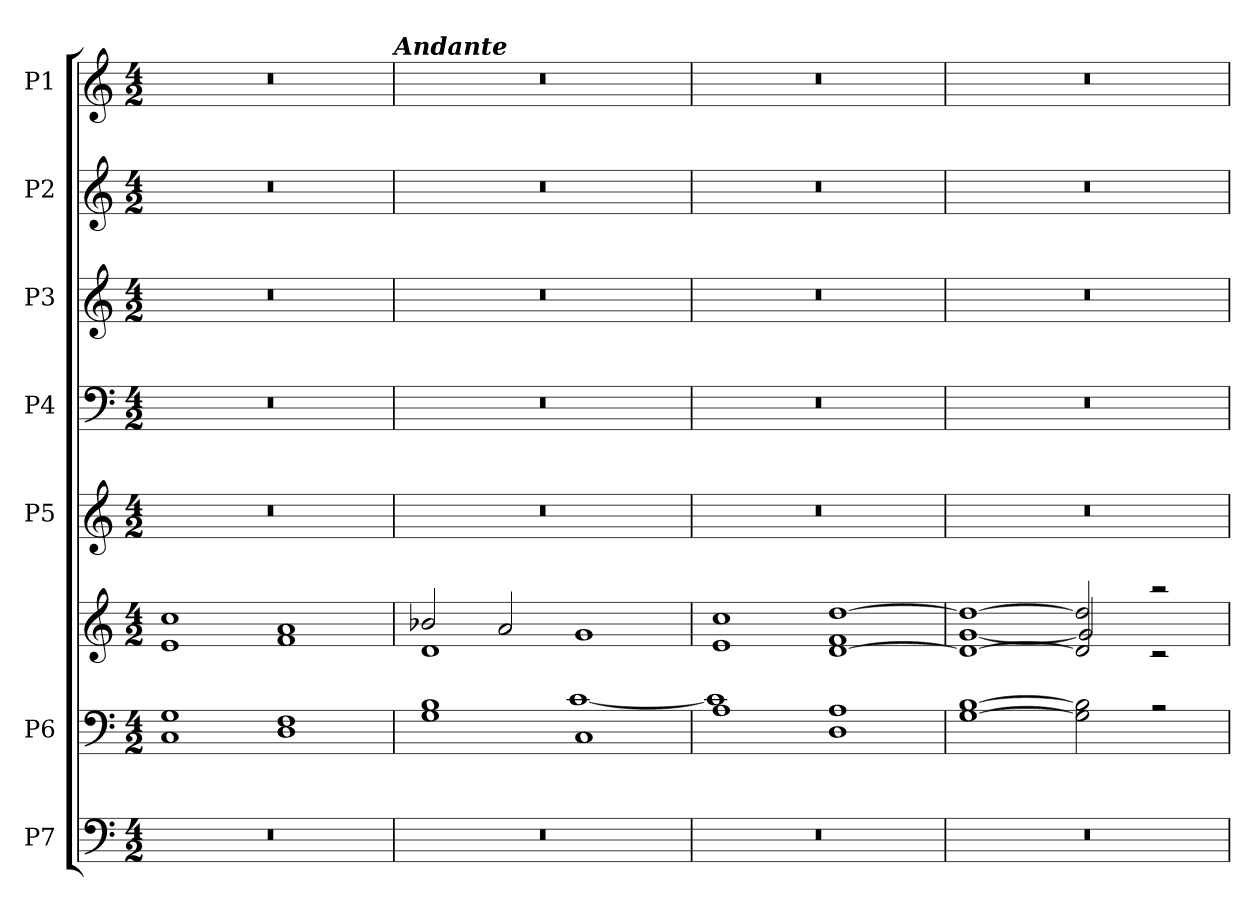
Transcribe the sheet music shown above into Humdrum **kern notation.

**kern	**kern	**kern	**kern	**kern	**kern	**kern	**kern
*part7	*part6	*part6	*part5	*part4	*part3	*part2	*part1
*staff8	*staff7	*staff6	*staff5	*staff4	*staff3	*staff2	*staff1
*I"P7	*I"P6	*	*I"P5	*I"P4	*I"P3	*I"P2	*I"P1
*clefF4	*clefF4	*clefG2	*clefG2	*clefF4	*clefG2	*clefG2	*clefG2
*	*	*	*	*	*ITrd7c12	*	*
*k[]	*k[]	*k[]	*k[]	*k[]	*k[]	*k[]	*k[]
*C:	*C:	*C:	*C:	*C:	*C:	*C:	*C:
*M4/2	*M4/2	*M4/2	*M4/2	*M4/2	*M4/2	*M4/2	*M4/2
*MM120	*MM120	*MM120	*MM120	*MM120	*MM120	*MM120	*MM120
=1	=1	=1	=1	=1	=1	=1	=1
!LO:N:vis=1	!	!	!	!LO:N:vis=1	!LO:N:vis=1	!LO:N:vis=1	!LO:N:vis=1
*	*^	*^	*	*	*	*	*
0r	1C 1G	0ryy	0ryy	1e 1cc	0r	0r	0r	0r	0r
.	1D 1F	.	.	1f 1a	.	.	.	.	.
!	!	!	!	!	!	!	!	!	!LO:TX:a:Bi:t=Andante
=2	=2	=2	=2	=2	=2	=2	=2	=2	=2
!LO:N:vis=1	!	!	!	!	!	!LO:N:vis=1	!LO:N:vis=1	!LO:N:vis=1	!LO:N:vis=1
0r	1G 1B	1ryy	1d	2b-X/	0r	0r	0r	0r	0r
.	.	.	.	2a/	.	.	.	.	.
.	1C	[>1c	1ryy	1g	.	.	.	.	.
=3	=3	=3	=3	=3	=3	=3	=3	=3	=3
!LO:N:vis=1	!	!	!	!	!	!LO:N:vis=1	!LO:N:vis=1	!LO:N:vis=1	!LO:N:vis=1
0r	1A	1c]	1ryy	1e 1cc	0r	0r	0r	0r	0r
.	1D 1A	1ryy	[<1d [>1dd	1f	.	.	.	.	.
=4	=4	=4	=4	=4	=4	=4	=4	=4	=4
!LO:N:vis=1	!	!	!	!	!	!LO:N:vis=1	!LO:N:vis=1	!LO:N:vis=1	!LO:N:vis=1
0r	[<1G [>1B	0ryy	1d_ 1dd_	[<1g	0r	0r	0r	0r	0r
.	2G\] 2B\]	.	2d/] 2dd/]	2g/]	.	.	.	.	.
.	2r	.	2raa	2rc	.	.	.	.	.
*	*v	*v	*	*	*	*	*	*	*
*	*	*v	*v	*	*	*	*	*
=	=	=	=	=	=	=	=
*-	*-	*-	*-	*-	*-	*-	*-
